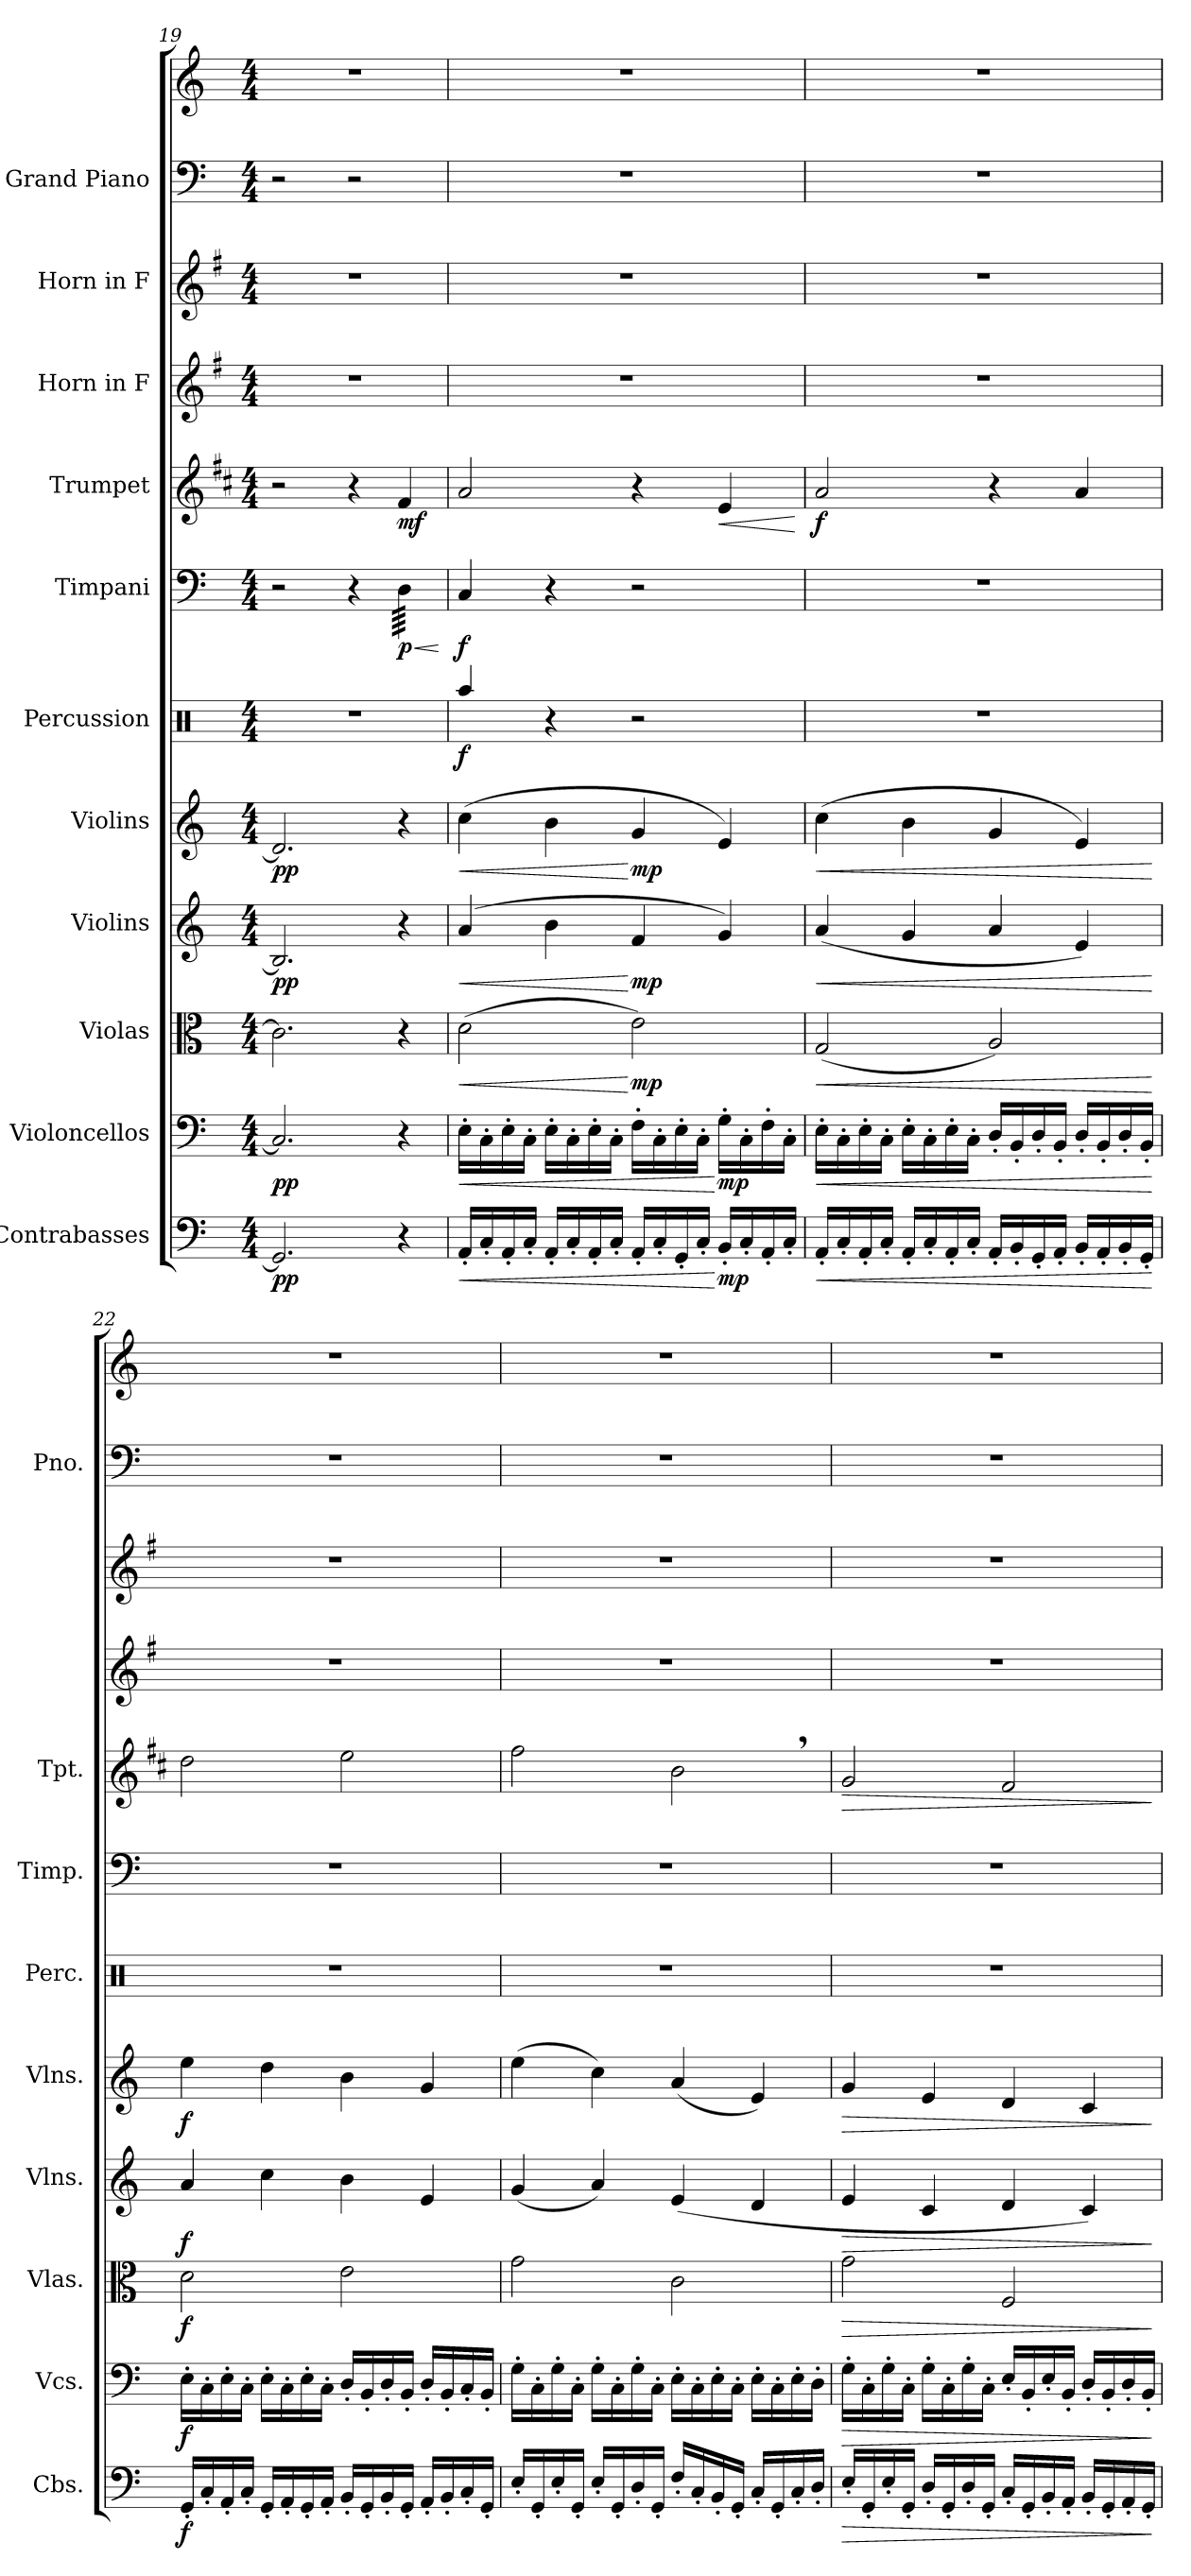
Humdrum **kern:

**kern	**dynam	**kern	**dynam	**kern	**dynam	**kern	**dynam	**kern	**dynam	**kern	**dynam	**kern	**dynam	**kern	**dynam	**kern	**kern	**kern	**kern
*part11	*part11	*part10	*part10	*part9	*part9	*part8	*part8	*part7	*part7	*part6	*part6	*part5	*part5	*part4	*part4	*part3	*part2	*part1	*part1
*staff12	*staff12	*staff11	*staff11	*staff10	*staff10	*staff9	*staff9	*staff8	*staff8	*staff7	*staff7	*staff6	*staff6	*staff5	*staff5	*staff4	*staff3	*staff2	*staff1
*I"Contrabasses	*	*I"Violoncellos	*	*I"Violas	*	*I"Violins	*	*I"Violins	*	*I"Percussion	*	*I"Timpani	*	*I"Trumpet	*	*I"Horn in F	*I"Horn in F	*I"Grand Piano	*
*I'Cbs.	*	*I'Vcs.	*	*I'Vlas.	*	*I'Vlns.	*	*I'Vlns.	*	*I'Perc.	*	*I'Timp.	*	*I'Tpt.	*	*	*	*I'Pno.	*
*clefF4	*	*clefF4	*	*clefC3	*	*clefG2	*	*clefG2	*	*clefX	*	*clefF4	*	*clefG2	*	*clefG2	*clefG2	*clefF4	*clefG2
*ITrd7c12	*	*	*	*	*	*	*	*	*	*	*	*	*	*ITrd1c2	*	*ITrd4c7	*ITrd4c7	*	*
*k[]	*	*k[]	*	*k[]	*	*k[]	*	*k[]	*	*k[]	*	*k[]	*	*k[]	*	*k[]	*k[]	*k[]	*k[]
*M4/4	*	*M4/4	*	*M4/4	*	*M4/4	*	*M4/4	*	*M4/4	*	*M4/4	*	*M4/4	*	*M4/4	*M4/4	*M4/4	*M4/4
=19	=19	=19	=19	=19	=19	=19	=19	=19	=19	=19	=19	=19	=19	=19	=19	=19	=19	=19	=19
!	!LO:DY:b	!	!LO:DY:b	!	!	!	!LO:DY:b	!	!LO:DY:b	!	!	!	!	!	!	!	!	!	!
2.GGG/]	pp	2.C/]	pp	2.c\]	.	2.B/]	pp	2.d/]	pp	1r	.	2r	.	2r	.	1r	1r	2r	1r
.	.	.	.	.	.	.	.	.	.	.	.	4r	.	4r	.	.	.	2r	.
!	!	!	!	!	!	!	!	!	!	!	!	!	!LO:HP:b	!	!	!	!	!	!
!	!	!	!	!	!	!	!	!	!	!	!	!	!LO:DY:n=1:b	!	!LO:DY:b	!	!	!	!
*	*	*	*	*	*	*	*	*	*	*	*	*tremolo	*	*	*	*	*	*	*
4r	.	4r	.	4r	.	4r	.	4r	.	.	.	64D\LLLL	< p	4e/	mf	.	.	.	.
.	.	.	.	.	.	.	.	.	.	.	.	64D\	.	.	.	.	.	.	.
.	.	.	.	.	.	.	.	.	.	.	.	64D\	.	.	.	.	.	.	.
.	.	.	.	.	.	.	.	.	.	.	.	64D\	.	.	.	.	.	.	.
.	.	.	.	.	.	.	.	.	.	.	.	64D\	.	.	.	.	.	.	.
.	.	.	.	.	.	.	.	.	.	.	.	64D\	.	.	.	.	.	.	.
.	.	.	.	.	.	.	.	.	.	.	.	64D\	.	.	.	.	.	.	.
.	.	.	.	.	.	.	.	.	.	.	.	64D\	.	.	.	.	.	.	.
.	.	.	.	.	.	.	.	.	.	.	.	64D\	.	.	.	.	.	.	.
.	.	.	.	.	.	.	.	.	.	.	.	64D\	.	.	.	.	.	.	.
.	.	.	.	.	.	.	.	.	.	.	.	64D\	.	.	.	.	.	.	.
.	.	.	.	.	.	.	.	.	.	.	.	64D\	.	.	.	.	.	.	.
.	.	.	.	.	.	.	.	.	.	.	.	64D\	.	.	.	.	.	.	.
.	.	.	.	.	.	.	.	.	.	.	.	64D\	.	.	.	.	.	.	.
.	.	.	.	.	.	.	.	.	.	.	.	64D\	.	.	.	.	.	.	.
.	.	.	.	.	.	.	.	.	.	.	.	64D\JJJJ	.	.	.	.	.	.	.
*	*	*	*	*	*	*	*	*	*	*	*	*Xtremolo	*	*	*	*	*	*	*
.	.	.	.	.	.	.	.	.	.	.	.	.	[	.	.	.	.	.	.
!!LO:PB:g=z
=20	=20	=20	=20	=20	=20	=20	=20	=20	=20	=20	=20	=20	=20	=20	=20	=20	=20	=20	=20
!	!LO:HP:b	!	!LO:HP:b	!	!LO:HP:b	!	!LO:HP:b	!	!LO:HP:b	!	!LO:DY:b	!	!LO:DY:b	!	!	!	!	!	!
16AAA'/LL	<	16E'\LL	<	(>2d\	<	(>4a/	<	(>4cc\	<	4Raa/	f	4C/	f	2g/	.	1r	1r	1r	1r
16CC'/	.	16C'\	.	.	.	.	.	.	.	.	.	.	.	.	.	.	.	.	.
16AAA'/	.	16E'\	.	.	.	.	.	.	.	.	.	.	.	.	.	.	.	.	.
16CC'/JJ	.	16C'\JJ	.	.	.	.	.	.	.	.	.	.	.	.	.	.	.	.	.
16AAA'/LL	.	16E'\LL	.	.	.	4b\	.	4b\	.	4r	.	4r	.	.	.	.	.	.	.
16CC'/	.	16C'\	.	.	.	.	.	.	.	.	.	.	.	.	.	.	.	.	.
16AAA'/	.	16E'\	.	.	.	.	.	.	.	.	.	.	.	.	.	.	.	.	.
16CC'/JJ	.	16C'\JJ	.	.	.	.	.	.	.	.	.	.	.	.	.	.	.	.	.
!	!	!	!	!	!LO:DY:n=1:b	!	!LO:DY:n=1:b	!	!LO:DY:n=1:b	!	!	!	!	!	!	!	!	!	!
16AAA'/LL	.	16F'\LL	.	2e\)	[ mp	4f/	[ mp	4g/	[ mp	2r	.	2r	.	4r	.	.	.	.	.
16CC'/	.	16C'\	.	.	.	.	.	.	.	.	.	.	.	.	.	.	.	.	.
16GGG'/	.	16E'\	.	.	.	.	.	.	.	.	.	.	.	.	.	.	.	.	.
16CC'/JJ	.	16C'\JJ	.	.	.	.	.	.	.	.	.	.	.	.	.	.	.	.	.
!	!LO:DY:n=1:b	!	!LO:DY:n=1:b	!	!	!	!	!	!	!	!	!	!	!	!LO:HP:b	!	!	!	!
16BBB'/LL	[ mp	16G'\LL	[ mp	.	.	4g/)	.	4e/)	.	.	.	.	.	4d/	<	.	.	.	.
16CC'/	.	16C'\	.	.	.	.	.	.	.	.	.	.	.	.	.	.	.	.	.
16AAA'/	.	16F'\	.	.	.	.	.	.	.	.	.	.	.	.	.	.	.	.	.
16CC'/JJ	.	16C'\JJ	.	.	.	.	.	.	.	.	.	.	.	.	.	.	.	.	.
.	.	.	.	.	.	.	.	.	.	.	.	.	.	.	[	.	.	.	.
=21	=21	=21	=21	=21	=21	=21	=21	=21	=21	=21	=21	=21	=21	=21	=21	=21	=21	=21	=21
!	!LO:HP:b	!	!LO:HP:b	!	!LO:HP:b	!	!LO:HP:b	!	!LO:HP:b	!	!	!	!	!	!LO:DY:b	!	!	!	!
16AAA'/LL	<	16E'\LL	<	(<2G/	<	(<4a/	<	(>4cc\	<	1r	.	1r	.	2g/	f	1r	1r	1r	1r
16CC'/	.	16C'\	.	.	.	.	.	.	.	.	.	.	.	.	.	.	.	.	.
16AAA'/	.	16E'\	.	.	.	.	.	.	.	.	.	.	.	.	.	.	.	.	.
16CC'/JJ	.	16C'\JJ	.	.	.	.	.	.	.	.	.	.	.	.	.	.	.	.	.
16AAA'/LL	.	16E'\LL	.	.	.	4g/	.	4b\	.	.	.	.	.	.	.	.	.	.	.
16CC'/	.	16C'\	.	.	.	.	.	.	.	.	.	.	.	.	.	.	.	.	.
16AAA'/	.	16E'\	.	.	.	.	.	.	.	.	.	.	.	.	.	.	.	.	.
16CC'/JJ	.	16C'\JJ	.	.	.	.	.	.	.	.	.	.	.	.	.	.	.	.	.
16AAA'/LL	.	16D'/LL	.	2A/)	.	4a/	.	4g/	.	.	.	.	.	4r	.	.	.	.	.
16BBB'/	.	16BB'/	.	.	.	.	.	.	.	.	.	.	.	.	.	.	.	.	.
16GGG'/	.	16D'/	.	.	.	.	.	.	.	.	.	.	.	.	.	.	.	.	.
16AAA'/JJ	.	16BB'/JJ	.	.	.	.	.	.	.	.	.	.	.	.	.	.	.	.	.
16BBB'/LL	.	16D'/LL	.	.	.	4e/)	.	4e/)	.	.	.	.	.	4g/	.	.	.	.	.
16AAA'/	.	16BB'/	.	.	.	.	.	.	.	.	.	.	.	.	.	.	.	.	.
16BBB'/	.	16D'/	.	.	.	.	.	.	.	.	.	.	.	.	.	.	.	.	.
16GGG'/JJ	.	16BB'/JJ	.	.	.	.	.	.	.	.	.	.	.	.	.	.	.	.	.
.	[	.	[	.	[	.	[	.	[	.	.	.	.	.	.	.	.	.	.
!!LO:PB:g=z
=22	=22	=22	=22	=22	=22	=22	=22	=22	=22	=22	=22	=22	=22	=22	=22	=22	=22	=22	=22
!	!LO:DY:b	!	!LO:DY:b	!	!LO:DY:b	!	!LO:DY:b	!	!LO:DY:b	!	!	!	!	!	!	!	!	!	!
16GGG'/LL	f	16E'\LL	f	2d\	f	4a/	f	4ee\	f	1r	.	1r	.	2cc\	.	1r	1r	1r	1r
16CC'/	.	16C'\	.	.	.	.	.	.	.	.	.	.	.	.	.	.	.	.	.
16AAA'/	.	16E'\	.	.	.	.	.	.	.	.	.	.	.	.	.	.	.	.	.
16CC'/JJ	.	16C'\JJ	.	.	.	.	.	.	.	.	.	.	.	.	.	.	.	.	.
16GGG'/LL	.	16E'\LL	.	.	.	4cc\	.	4dd\	.	.	.	.	.	.	.	.	.	.	.
16AAA'/	.	16C'\	.	.	.	.	.	.	.	.	.	.	.	.	.	.	.	.	.
16GGG'/	.	16E'\	.	.	.	.	.	.	.	.	.	.	.	.	.	.	.	.	.
16AAA'/JJ	.	16C'\JJ	.	.	.	.	.	.	.	.	.	.	.	.	.	.	.	.	.
16BBB'/LL	.	16D'/LL	.	2e\	.	4b\	.	4b\	.	.	.	.	.	2dd\	.	.	.	.	.
16GGG'/	.	16BB'/	.	.	.	.	.	.	.	.	.	.	.	.	.	.	.	.	.
16BBB'/	.	16D'/	.	.	.	.	.	.	.	.	.	.	.	.	.	.	.	.	.
16GGG'/JJ	.	16BB'/JJ	.	.	.	.	.	.	.	.	.	.	.	.	.	.	.	.	.
16AAA'/LL	.	16D'/LL	.	.	.	4e/	.	4g/	.	.	.	.	.	.	.	.	.	.	.
16BBB'/	.	16BB'/	.	.	.	.	.	.	.	.	.	.	.	.	.	.	.	.	.
16CC'/	.	16C'/	.	.	.	.	.	.	.	.	.	.	.	.	.	.	.	.	.
16GGG'/JJ	.	16BB'/JJ	.	.	.	.	.	.	.	.	.	.	.	.	.	.	.	.	.
=23	=23	=23	=23	=23	=23	=23	=23	=23	=23	=23	=23	=23	=23	=23	=23	=23	=23	=23	=23
16EE'/LL	.	16G'\LL	.	2g\	.	(<4g/	.	(>4ee\	.	1r	.	1r	.	2ee\	.	1r	1r	1r	1r
16GGG'/	.	16C'\	.	.	.	.	.	.	.	.	.	.	.	.	.	.	.	.	.
16EE'/	.	16G'\	.	.	.	.	.	.	.	.	.	.	.	.	.	.	.	.	.
16GGG'/JJ	.	16C'\JJ	.	.	.	.	.	.	.	.	.	.	.	.	.	.	.	.	.
16EE'/LL	.	16G'\LL	.	.	.	4a/)	.	4cc\)	.	.	.	.	.	.	.	.	.	.	.
16GGG'/	.	16C'\	.	.	.	.	.	.	.	.	.	.	.	.	.	.	.	.	.
16DD'/	.	16G'\	.	.	.	.	.	.	.	.	.	.	.	.	.	.	.	.	.
16GGG'/JJ	.	16C'\JJ	.	.	.	.	.	.	.	.	.	.	.	.	.	.	.	.	.
16FF'/LL	.	16E'\LL	.	2c\	.	(>4e/	.	(<4a/	.	.	.	.	.	2a,\	.	.	.	.	.
16CC'/	.	16C'\	.	.	.	.	.	.	.	.	.	.	.	.	.	.	.	.	.
16BBB'/	.	16E'\	.	.	.	.	.	.	.	.	.	.	.	.	.	.	.	.	.
16GGG'/JJ	.	16C'\JJ	.	.	.	.	.	.	.	.	.	.	.	.	.	.	.	.	.
16CC'/LL	.	16E'\LL	.	.	.	4d/	.	4e/)	.	.	.	.	.	.	.	.	.	.	.
16GGG'/	.	16C'\	.	.	.	.	.	.	.	.	.	.	.	.	.	.	.	.	.
16CC'/	.	16E'\	.	.	.	.	.	.	.	.	.	.	.	.	.	.	.	.	.
16DD'/JJ	.	16D'\JJ	.	.	.	.	.	.	.	.	.	.	.	.	.	.	.	.	.
!!LO:PB:g=z
=24	=24	=24	=24	=24	=24	=24	=24	=24	=24	=24	=24	=24	=24	=24	=24	=24	=24	=24	=24
!	!LO:HP:b	!	!LO:HP:b	!	!LO:HP:b	!	!LO:HP:b	!	!LO:HP:b	!	!	!	!	!	!LO:HP:b	!	!	!	!
16EE'/LL	>	16G'\LL	>	2g\	>	4e/	>	4g/	>	1r	.	1r	.	2f/	>	1r	1r	1r	1r
16GGG'/	.	16C'\	.	.	.	.	.	.	.	.	.	.	.	.	.	.	.	.	.
16EE'/	.	16G'\	.	.	.	.	.	.	.	.	.	.	.	.	.	.	.	.	.
16GGG'/JJ	.	16C'\JJ	.	.	.	.	.	.	.	.	.	.	.	.	.	.	.	.	.
16DD'/LL	.	16G'\LL	.	.	.	4c/	.	4e/	.	.	.	.	.	.	.	.	.	.	.
16GGG'/	.	16C'\	.	.	.	.	.	.	.	.	.	.	.	.	.	.	.	.	.
16DD'/	.	16G'\	.	.	.	.	.	.	.	.	.	.	.	.	.	.	.	.	.
16GGG'/JJ	.	16C'\JJ	.	.	.	.	.	.	.	.	.	.	.	.	.	.	.	.	.
16CC'/LL	.	16E'/LL	.	2F/	.	4d/	.	4d/	.	.	.	.	.	2e/	.	.	.	.	.
16GGG'/	.	16BB'/	.	.	.	.	.	.	.	.	.	.	.	.	.	.	.	.	.
16BBB'/	.	16E'/	.	.	.	.	.	.	.	.	.	.	.	.	.	.	.	.	.
16AAA'/JJ	.	16BB'/JJ	.	.	.	.	.	.	.	.	.	.	.	.	.	.	.	.	.
16BBB'/LL	.	16D'/LL	.	.	.	4c/)	.	4c/	.	.	.	.	.	.	.	.	.	.	.
16GGG'/	.	16BB'/	.	.	.	.	.	.	.	.	.	.	.	.	.	.	.	.	.
16AAA'/	.	16D'/	.	.	.	.	.	.	.	.	.	.	.	.	.	.	.	.	.
16GGG'/JJ	.	16BB'/JJ	.	.	.	.	.	.	.	.	.	.	.	.	.	.	.	.	.
.	]	.	]	.	]	.	]	.	]	.	.	.	.	.	]	.	.	.	.
=	=	=	=	=	=	=	=	=	=	=	=	=	=	=	=	=	=	=	=
*-	*-	*-	*-	*-	*-	*-	*-	*-	*-	*-	*-	*-	*-	*-	*-	*-	*-	*-	*-
